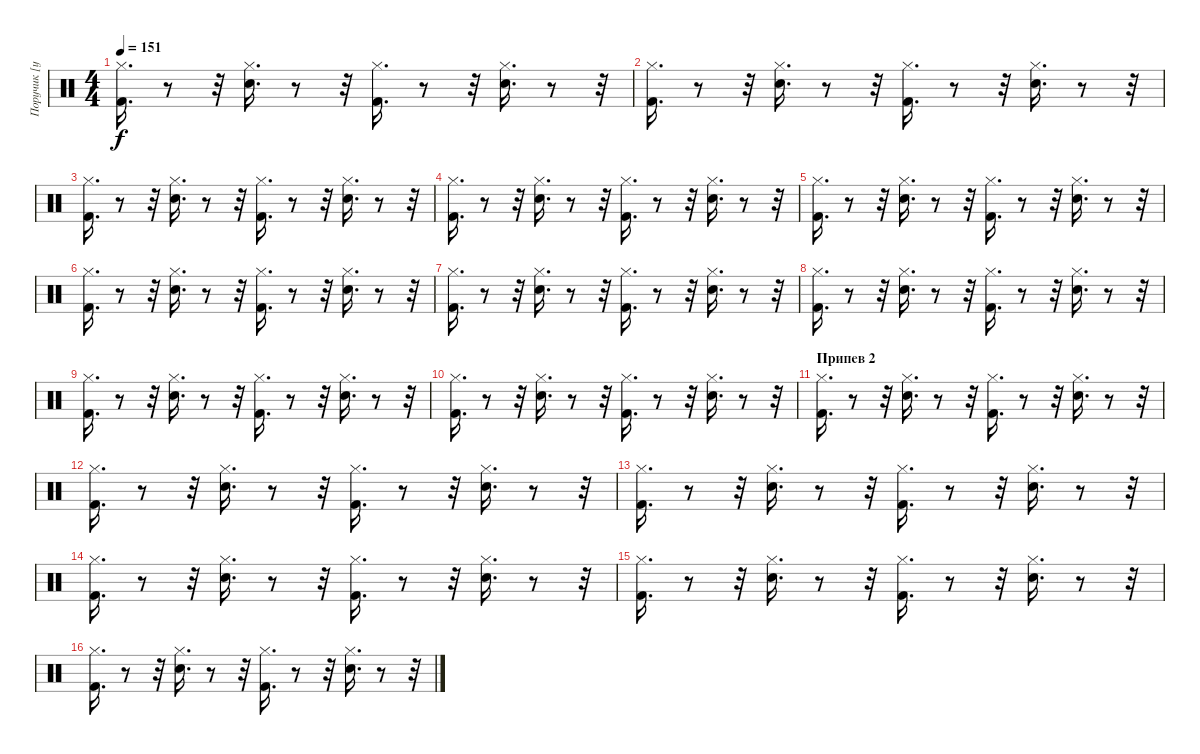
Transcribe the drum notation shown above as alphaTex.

\track ("Поручик [ударные]" "Поручик [у") {instrument percussion}
\staff {score}
\articulation defaults
\ts (4 4)
\tempo 151
\clef neutral
\ks c
("Kick (hit) 2" "Hi-Hat (closed)").16{d dy f} r.8 r.32 ("Snare (hit) 2" "Hi-Hat (closed)").16{d} r.8 r.32 ("Kick (hit) 2" "Hi-Hat (closed)").16{d} r.8 r.32 ("Snare (hit) 2" "Hi-Hat (closed)").16{d} r.8 r.32 |
("Kick (hit) 2" "Hi-Hat (closed)").16{d} r.8 r.32 ("Snare (hit) 2" "Hi-Hat (closed)").16{d} r.8 r.32 ("Kick (hit) 2" "Hi-Hat (closed)").16{d} r.8 r.32 ("Snare (hit) 2" "Hi-Hat (closed)").16{d} r.8 r.32 |
("Kick (hit) 2" "Hi-Hat (closed)").16{d} r.8 r.32 ("Snare (hit) 2" "Hi-Hat (closed)").16{d} r.8 r.32 ("Kick (hit) 2" "Hi-Hat (closed)").16{d} r.8 r.32 ("Snare (hit) 2" "Hi-Hat (closed)").16{d} r.8 r.32 |
("Kick (hit) 2" "Hi-Hat (closed)").16{d} r.8 r.32 ("Snare (hit) 2" "Hi-Hat (closed)").16{d} r.8 r.32 ("Kick (hit) 2" "Hi-Hat (closed)").16{d} r.8 r.32 ("Snare (hit) 2" "Hi-Hat (closed)").16{d} r.8 r.32 |
("Kick (hit) 2" "Hi-Hat (closed)").16{d} r.8 r.32 ("Snare (hit) 2" "Hi-Hat (closed)").16{d} r.8 r.32 ("Kick (hit) 2" "Hi-Hat (closed)").16{d} r.8 r.32 ("Snare (hit) 2" "Hi-Hat (closed)").16{d} r.8 r.32 |
("Kick (hit) 2" "Hi-Hat (closed)").16{d} r.8 r.32 ("Snare (hit) 2" "Hi-Hat (closed)").16{d} r.8 r.32 ("Kick (hit) 2" "Hi-Hat (closed)").16{d} r.8 r.32 ("Snare (hit) 2" "Hi-Hat (closed)").16{d} r.8 r.32 |
("Kick (hit) 2" "Hi-Hat (closed)").16{d} r.8 r.32 ("Snare (hit) 2" "Hi-Hat (closed)").16{d} r.8 r.32 ("Kick (hit) 2" "Hi-Hat (closed)").16{d} r.8 r.32 ("Snare (hit) 2" "Hi-Hat (closed)").16{d} r.8 r.32 |
("Kick (hit) 2" "Hi-Hat (closed)").16{d} r.8 r.32 ("Snare (hit) 2" "Hi-Hat (closed)").16{d} r.8 r.32 ("Kick (hit) 2" "Hi-Hat (closed)").16{d} r.8 r.32 ("Snare (hit) 2" "Hi-Hat (closed)").16{d} r.8 r.32 |
("Kick (hit) 2" "Hi-Hat (closed)").16{d} r.8 r.32 ("Snare (hit) 2" "Hi-Hat (closed)").16{d} r.8 r.32 ("Kick (hit) 2" "Hi-Hat (closed)").16{d} r.8 r.32 ("Snare (hit) 2" "Hi-Hat (closed)").16{d} r.8 r.32 |
("Kick (hit) 2" "Hi-Hat (closed)").16{d} r.8 r.32 ("Snare (hit) 2" "Hi-Hat (closed)").16{d} r.8 r.32 ("Kick (hit) 2" "Hi-Hat (closed)").16{d} r.8 r.32 ("Snare (hit) 2" "Hi-Hat (closed)").16{d} r.8 r.32 |
\section ("" "Припев 2")
("Kick (hit) 2" "Hi-Hat (closed)").16{d} r.8 r.32 ("Snare (hit) 2" "Hi-Hat (closed)").16{d} r.8 r.32 ("Kick (hit) 2" "Hi-Hat (closed)").16{d} r.8 r.32 ("Snare (hit) 2" "Hi-Hat (closed)").16{d} r.8 r.32 |
("Kick (hit) 2" "Hi-Hat (closed)").16{d} r.8 r.32 ("Snare (hit) 2" "Hi-Hat (closed)").16{d} r.8 r.32 ("Kick (hit) 2" "Hi-Hat (closed)").16{d} r.8 r.32 ("Snare (hit) 2" "Hi-Hat (closed)").16{d} r.8 r.32 |
("Kick (hit) 2" "Hi-Hat (closed)").16{d} r.8 r.32 ("Snare (hit) 2" "Hi-Hat (closed)").16{d} r.8 r.32 ("Kick (hit) 2" "Hi-Hat (closed)").16{d} r.8 r.32 ("Snare (hit) 2" "Hi-Hat (closed)").16{d} r.8 r.32 |
("Kick (hit) 2" "Hi-Hat (closed)").16{d} r.8 r.32 ("Snare (hit) 2" "Hi-Hat (closed)").16{d} r.8 r.32 ("Kick (hit) 2" "Hi-Hat (closed)").16{d} r.8 r.32 ("Snare (hit) 2" "Hi-Hat (closed)").16{d} r.8 r.32 |
("Kick (hit) 2" "Hi-Hat (closed)").16{d} r.8 r.32 ("Snare (hit) 2" "Hi-Hat (closed)").16{d} r.8 r.32 ("Kick (hit) 2" "Hi-Hat (closed)").16{d} r.8 r.32 ("Snare (hit) 2" "Hi-Hat (closed)").16{d} r.8 r.32 |
("Kick (hit) 2" "Hi-Hat (closed)").16{d} r.8 r.32 ("Snare (hit) 2" "Hi-Hat (closed)").16{d} r.8 r.32 ("Kick (hit) 2" "Hi-Hat (closed)").16{d} r.8 r.32 ("Snare (hit) 2" "Hi-Hat (closed)").16{d} r.8 r.32
